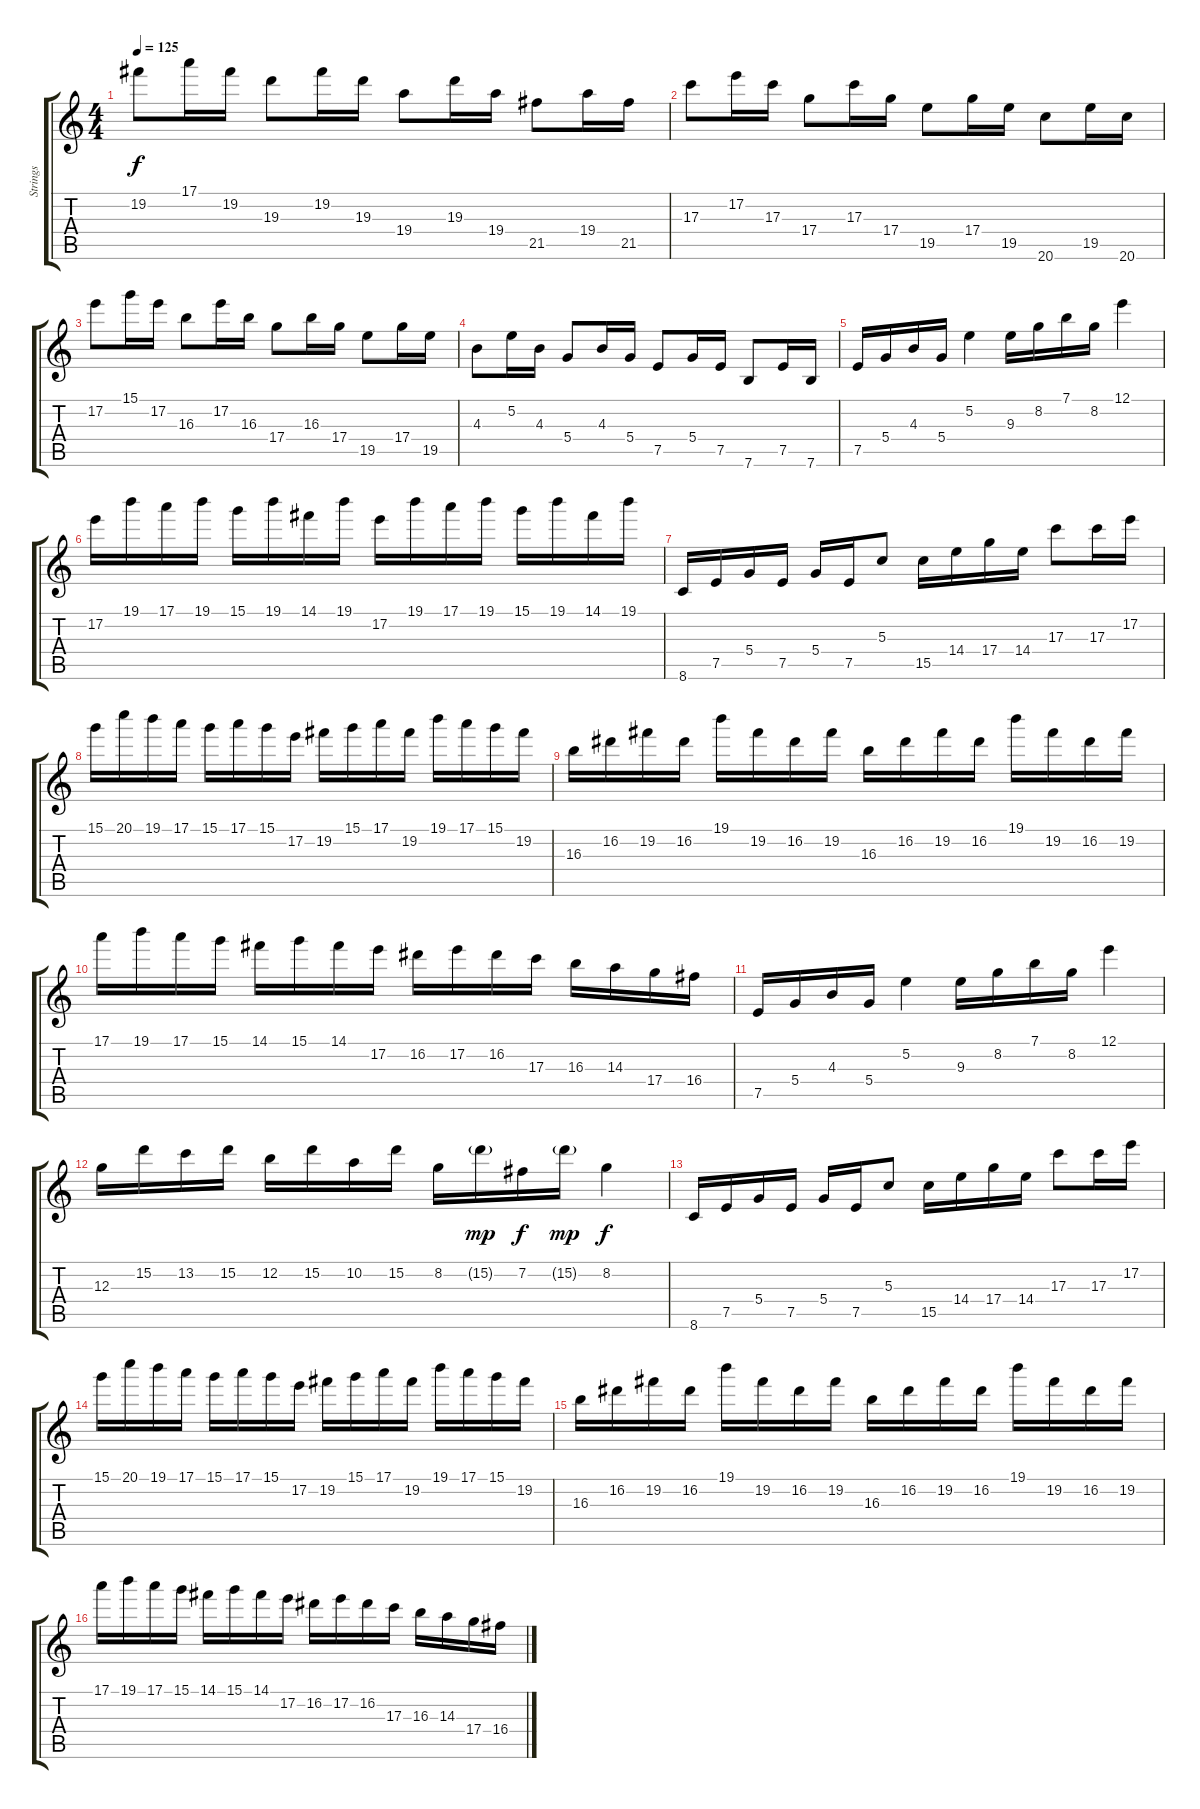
\track ("Strings" "Strings") {instrument stringensemble1}
\staff {score tabs}
\tuning (E5 B4 G4 D4 A3 E3) {hide}
\ts (4 4)
\tempo 125
\clef g2
\ks c
19.2.8{dy f} 17.1.16 19.2.16 19.3.8 19.2.16 19.3.16 19.4.8 19.3.16 19.4.16 21.5.8 19.4.16 21.5.16 |
17.3.8 17.2.16 17.3.16 17.4.8 17.3.16 17.4.16 19.5.8 17.4.16 19.5.16 20.6.8 19.5.16 20.6.16 |
17.2.8 15.1.16 17.2.16 16.3.8 17.2.16 16.3.16 17.4.8 16.3.16 17.4.16 19.5.8 17.4.16 19.5.16 |
4.3.8 5.2.16 4.3.16 5.4.8 4.3.16 5.4.16 7.5.8 5.4.16 7.5.16 7.6.8 7.5.16 7.6.16 |
7.5.16 5.4.16 4.3.16 5.4.16 5.2.4 9.3.16 8.2.16 7.1.16 8.2.16 12.1.4 |
17.2.16 19.1.16 17.1.16 19.1.16 15.1.16 19.1.16 14.1.16 19.1.16 17.2.16 19.1.16 17.1.16 19.1.16 15.1.16 19.1.16 14.1.16 19.1.16 |
8.6.16 7.5.16 5.4.16 7.5.16 5.4.16 7.5.16 5.3.8 15.5.16 14.4.16 17.4.16 14.4.16 17.3.8 17.3.16 17.2.16 |
15.1.16 20.1.16 19.1.16 17.1.16 15.1.16 17.1.16 15.1.16 17.2.16 19.2.16 15.1.16 17.1.16 19.2.16 19.1.16 17.1.16 15.1.16 19.2.16 |
16.3.16 16.2.16 19.2.16 16.2.16 19.1.16 19.2.16 16.2.16 19.2.16 16.3.16 16.2.16 19.2.16 16.2.16 19.1.16 19.2.16 16.2.16 19.2.16 |
17.1.16 19.1.16 17.1.16 15.1.16 14.1.16 15.1.16 14.1.16 17.2.16 16.2.16 17.2.16 16.2.16 17.3.16 16.3.16 14.3.16 17.4.16 16.4.16 |
7.5.16 5.4.16 4.3.16 5.4.16 5.2.4 9.3.16 8.2.16 7.1.16 8.2.16 12.1.4 |
12.3.16 15.2.16 13.2.16 15.2.16 12.2.16 15.2.16 10.2.16 15.2.16 8.2.16 15.2{g}.16{dy mp} 7.2.16{dy f} 15.2{g}.16{dy mp} 8.2.4{dy f} |
8.6.16 7.5.16 5.4.16 7.5.16 5.4.16 7.5.16 5.3.8 15.5.16 14.4.16 17.4.16 14.4.16 17.3.8 17.3.16 17.2.16 |
15.1.16 20.1.16 19.1.16 17.1.16 15.1.16 17.1.16 15.1.16 17.2.16 19.2.16 15.1.16 17.1.16 19.2.16 19.1.16 17.1.16 15.1.16 19.2.16 |
16.3.16 16.2.16 19.2.16 16.2.16 19.1.16 19.2.16 16.2.16 19.2.16 16.3.16 16.2.16 19.2.16 16.2.16 19.1.16 19.2.16 16.2.16 19.2.16 |
17.1.16 19.1.16 17.1.16 15.1.16 14.1.16 15.1.16 14.1.16 17.2.16 16.2.16 17.2.16 16.2.16 17.3.16 16.3.16 14.3.16 17.4.16 16.4.16
